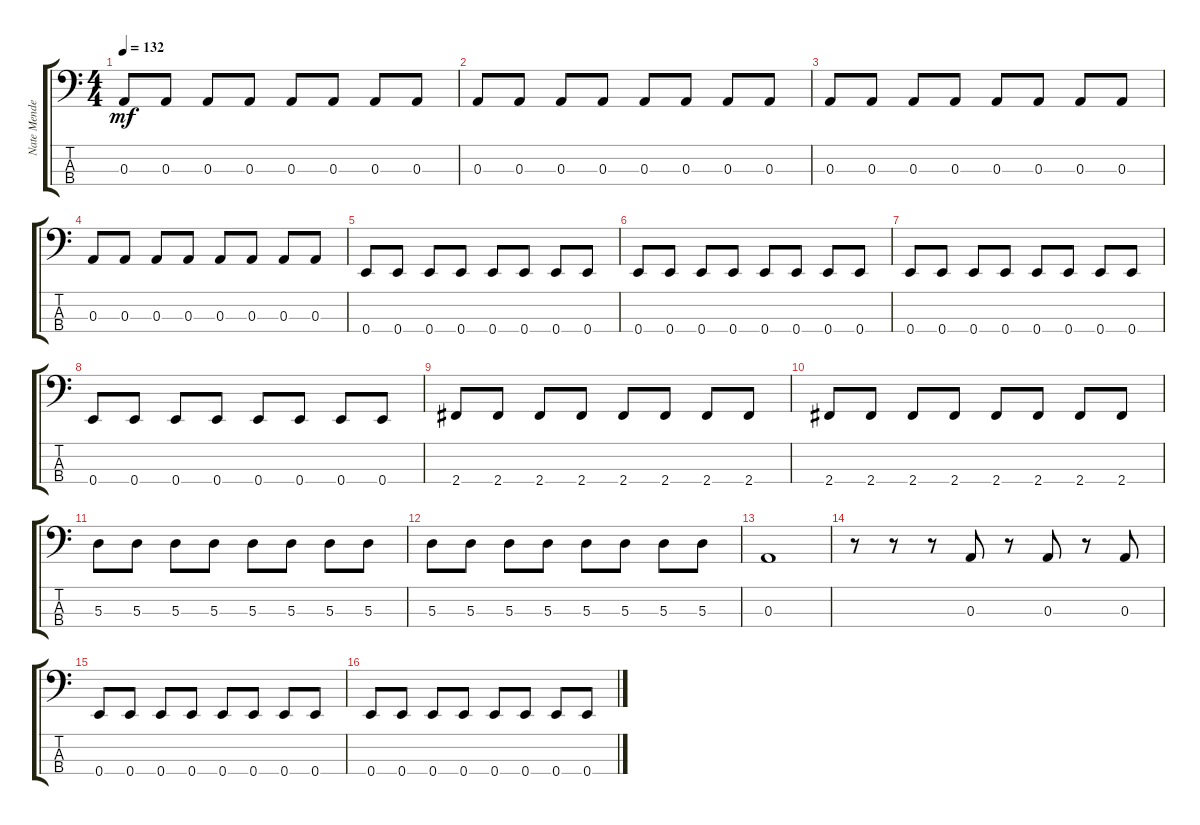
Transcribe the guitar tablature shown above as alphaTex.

\track ("Nate Mendel (Bass)" "Nate Mende") {instrument electricbassfinger}
\staff {score tabs}
\tuning (G2 D2 A1 E1) {hide}
\ts (4 4)
\tempo 132
\clef f4
\ks c
0.3.8{dy mf} 0.3.8 0.3.8 0.3.8 0.3.8 0.3.8 0.3.8 0.3.8 |
0.3.8 0.3.8 0.3.8 0.3.8 0.3.8 0.3.8 0.3.8 0.3.8 |
0.3.8 0.3.8 0.3.8 0.3.8 0.3.8 0.3.8 0.3.8 0.3.8 |
0.3.8 0.3.8 0.3.8 0.3.8 0.3.8 0.3.8 0.3.8 0.3.8 |
0.4.8 0.4.8 0.4.8 0.4.8 0.4.8 0.4.8 0.4.8 0.4.8 |
0.4.8 0.4.8 0.4.8 0.4.8 0.4.8 0.4.8 0.4.8 0.4.8 |
0.4.8 0.4.8 0.4.8 0.4.8 0.4.8 0.4.8 0.4.8 0.4.8 |
0.4.8 0.4.8 0.4.8 0.4.8 0.4.8 0.4.8 0.4.8 0.4.8 |
2.4.8 2.4.8 2.4.8 2.4.8 2.4.8 2.4.8 2.4.8 2.4.8 |
2.4.8 2.4.8 2.4.8 2.4.8 2.4.8 2.4.8 2.4.8 2.4.8 |
5.3.8 5.3.8 5.3.8 5.3.8 5.3.8 5.3.8 5.3.8 5.3.8 |
5.3.8 5.3.8 5.3.8 5.3.8 5.3.8 5.3.8 5.3.8 5.3.8 |
0.3.1 |
r.8 r.8 r.8 0.3.8 r.8 0.3.8 r.8 0.3.8 |
0.4.8 0.4.8 0.4.8 0.4.8 0.4.8 0.4.8 0.4.8 0.4.8 |
0.4.8 0.4.8 0.4.8 0.4.8 0.4.8 0.4.8 0.4.8 0.4.8
